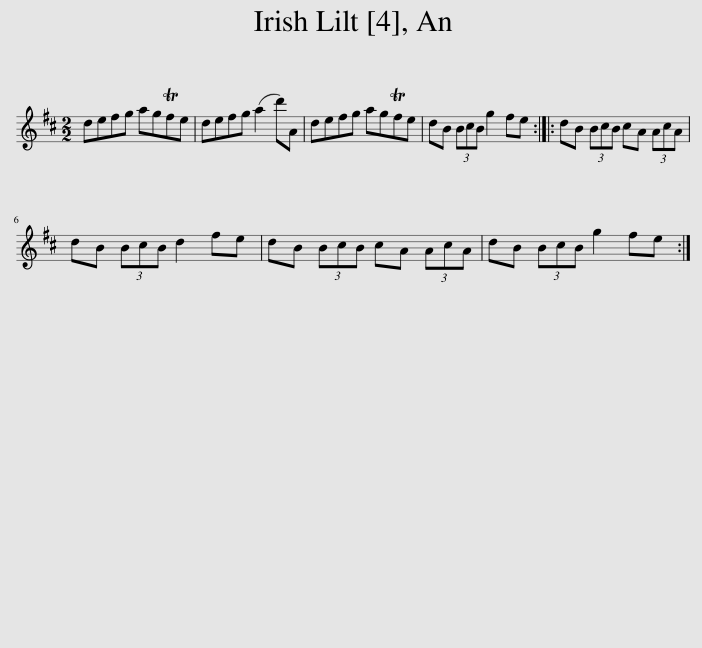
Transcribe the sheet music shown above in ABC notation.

X:1
L:1/8
M:2/2
I:linebreak $
K:D
V:1 treble
V:1
 defg agTfe | defg (a2 d')A | defg agTfe | dB (3BcB g2 fe :: dB (3BcB cA (3AcA |$ %5
 dB (3BcB d2 fe | dB (3BcB cA (3AcA | dB (3BcB g2 fe :| %8
